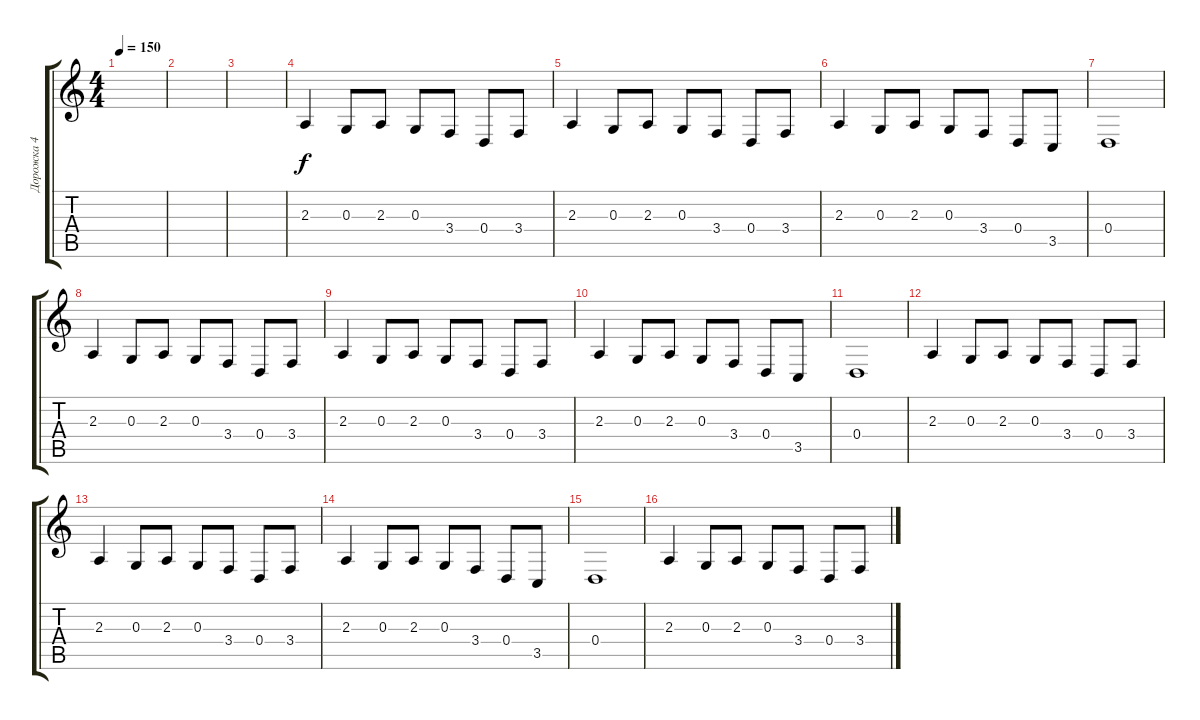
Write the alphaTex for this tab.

\track ("Дорожка 4" "Дорожка 4") {instrument harpsichord}
\staff {score tabs}
\tuning (E4 B3 G3 D3 A2 E2) {hide}
\ts (4 4)
\tempo 150
\clef g2
\ks c
|
|
|
2.3.4 0.3.8 2.3.8 0.3.8 3.4.8 0.4.8 3.4.8 |
2.3.4 0.3.8 2.3.8 0.3.8 3.4.8 0.4.8 3.4.8 |
2.3.4 0.3.8 2.3.8 0.3.8 3.4.8 0.4.8 3.5.8 |
0.4.1 |
2.3.4 0.3.8 2.3.8 0.3.8 3.4.8 0.4.8 3.4.8 |
2.3.4 0.3.8 2.3.8 0.3.8 3.4.8 0.4.8 3.4.8 |
2.3.4 0.3.8 2.3.8 0.3.8 3.4.8 0.4.8 3.5.8 |
0.4.1 |
2.3.4 0.3.8 2.3.8 0.3.8 3.4.8 0.4.8 3.4.8 |
2.3.4 0.3.8 2.3.8 0.3.8 3.4.8 0.4.8 3.4.8 |
2.3.4 0.3.8 2.3.8 0.3.8 3.4.8 0.4.8 3.5.8 |
0.4.1 |
2.3.4 0.3.8 2.3.8 0.3.8 3.4.8 0.4.8 3.4.8
